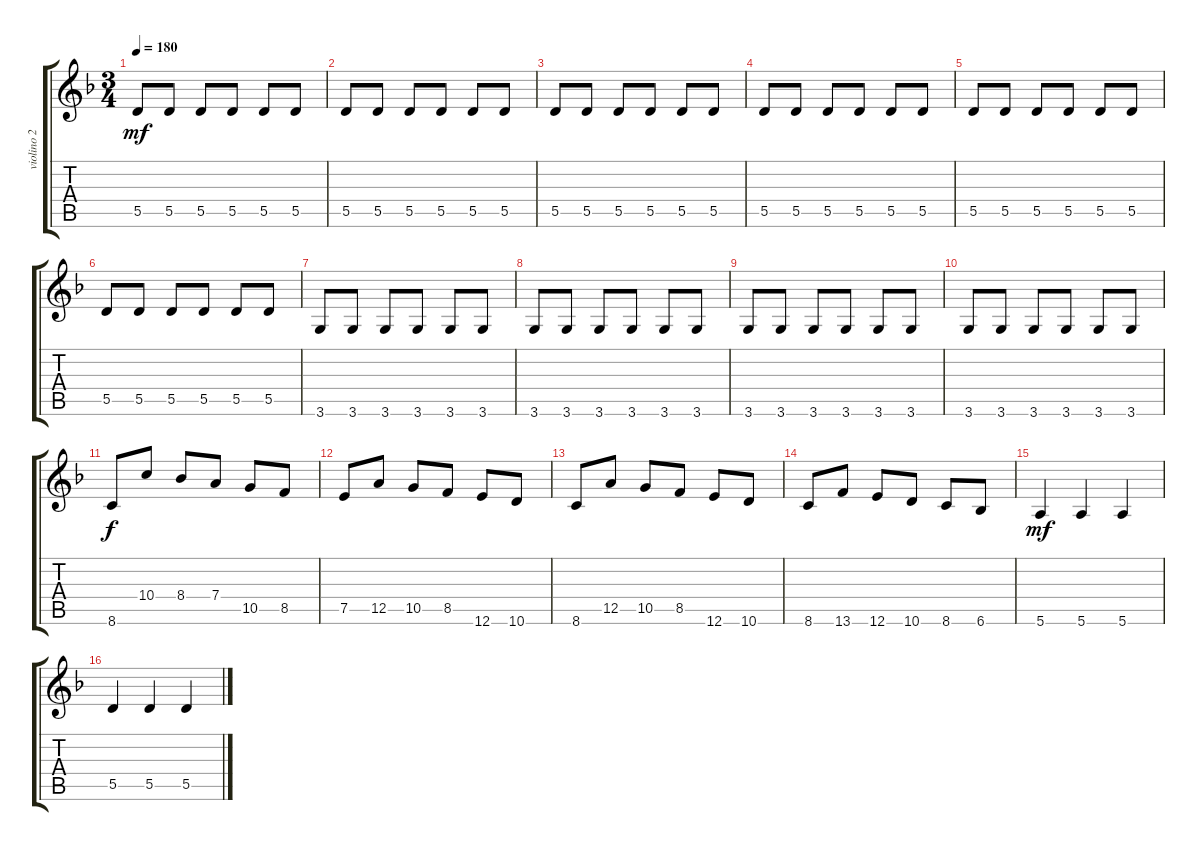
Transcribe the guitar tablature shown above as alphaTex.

\track ("violino 2" "violino 2") {instrument overdrivenguitar}
\staff {score tabs}
\tuning (E4 B3 G3 D3 A2 E2) {hide}
\ts (3 4)
\tempo 180
\clef g2
\ks dminor
5.5.8{dy mf} 5.5.8 5.5.8 5.5.8 5.5.8 5.5.8 |
5.5.8 5.5.8 5.5.8 5.5.8 5.5.8 5.5.8 |
5.5.8 5.5.8 5.5.8 5.5.8 5.5.8 5.5.8 |
5.5.8 5.5.8 5.5.8 5.5.8 5.5.8 5.5.8 |
5.5.8 5.5.8 5.5.8 5.5.8 5.5.8 5.5.8 |
5.5.8 5.5.8 5.5.8 5.5.8 5.5.8 5.5.8 |
3.6.8 3.6.8 3.6.8 3.6.8 3.6.8 3.6.8 |
3.6.8 3.6.8 3.6.8 3.6.8 3.6.8 3.6.8 |
3.6.8 3.6.8 3.6.8 3.6.8 3.6.8 3.6.8 |
3.6.8 3.6.8 3.6.8 3.6.8 3.6.8 3.6.8 |
8.6.8{dy f} 10.4.8 8.4.8 7.4.8 10.5.8 8.5.8 |
7.5.8 12.5.8 10.5.8 8.5.8 12.6.8 10.6.8 |
8.6.8 12.5.8 10.5.8 8.5.8 12.6.8 10.6.8 |
8.6.8 13.6.8 12.6.8 10.6.8 8.6.8 6.6.8 |
5.6.4{dy mf} 5.6.4 5.6.4 |
5.5.4 5.5.4 5.5.4
